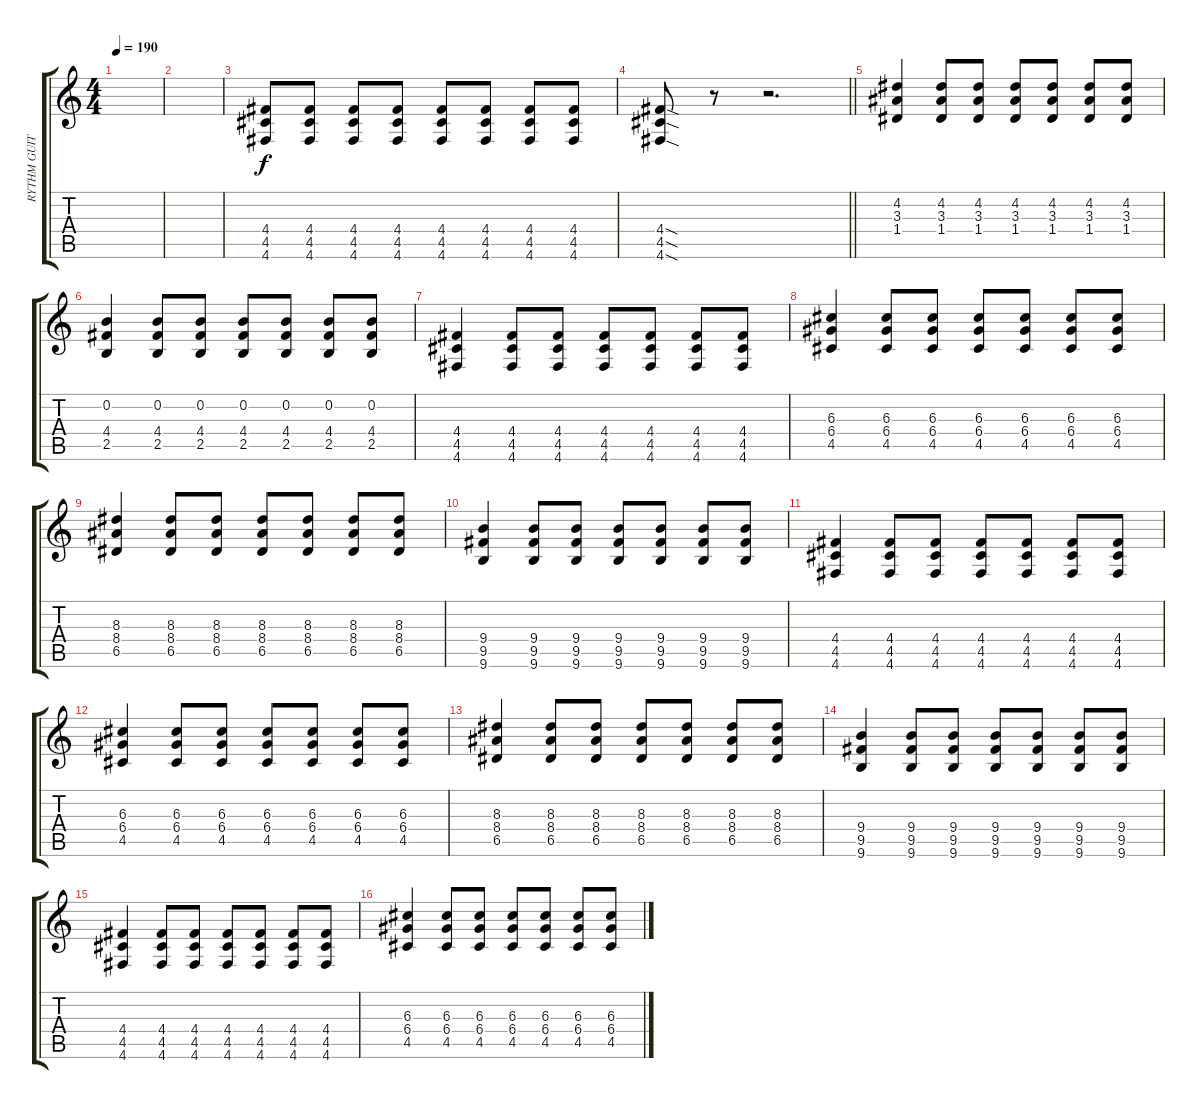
\track ("RYTHM GUITAR" "RYTHM GUIT") {instrument distortionguitar}
\staff {score tabs}
\tuning (E4 B3 G3 D3 A2 D2) {hide}
\ts (4 4)
\tempo 190
\clef g2
\ks c
|
|
(4.4 4.5 4.6).8 (4.4 4.5 4.6).8 (4.4 4.5 4.6).8 (4.4 4.5 4.6).8 (4.4 4.5 4.6).8 (4.4 4.5 4.6).8 (4.4 4.5 4.6).8 (4.4 4.5 4.6).8 |
\barLineRight lightlight
(4.4{sod} 4.5{sod} 4.6{sod}).8 r.8 r.2{d} |
(4.2 3.3 1.4).4 (4.2 3.3 1.4).8 (4.2 3.3 1.4).8 (4.2 3.3 1.4).8 (4.2 3.3 1.4).8 (4.2 3.3 1.4).8 (4.2 3.3 1.4).8 |
(0.2 4.4 2.5).4 (0.2 4.4 2.5).8 (0.2 4.4 2.5).8 (0.2 4.4 2.5).8 (0.2 4.4 2.5).8 (0.2 4.4 2.5).8 (0.2 4.4 2.5).8 |
(4.4 4.5 4.6).4 (4.4 4.5 4.6).8 (4.4 4.5 4.6).8 (4.4 4.5 4.6).8 (4.4 4.5 4.6).8 (4.4 4.5 4.6).8 (4.4 4.5 4.6).8 |
(6.3 6.4 4.5).4 (6.3 6.4 4.5).8 (6.3 6.4 4.5).8 (6.3 6.4 4.5).8 (6.3 6.4 4.5).8 (6.3 6.4 4.5).8 (6.3 6.4 4.5).8 |
(8.3 8.4 6.5).4 (8.3 8.4 6.5).8 (8.3 8.4 6.5).8 (8.3 8.4 6.5).8 (8.3 8.4 6.5).8 (8.3 8.4 6.5).8 (8.3 8.4 6.5).8 |
(9.4 9.5 9.6).4 (9.4 9.5 9.6).8 (9.4 9.5 9.6).8 (9.4 9.5 9.6).8 (9.4 9.5 9.6).8 (9.4 9.5 9.6).8 (9.4 9.5 9.6).8 |
(4.4 4.5 4.6).4 (4.4 4.5 4.6).8 (4.4 4.5 4.6).8 (4.4 4.5 4.6).8 (4.4 4.5 4.6).8 (4.4 4.5 4.6).8 (4.4 4.5 4.6).8 |
(6.3 6.4 4.5).4 (6.3 6.4 4.5).8 (6.3 6.4 4.5).8 (6.3 6.4 4.5).8 (6.3 6.4 4.5).8 (6.3 6.4 4.5).8 (6.3 6.4 4.5).8 |
(8.3 8.4 6.5).4 (8.3 8.4 6.5).8 (8.3 8.4 6.5).8 (8.3 8.4 6.5).8 (8.3 8.4 6.5).8 (8.3 8.4 6.5).8 (8.3 8.4 6.5).8 |
(9.4 9.5 9.6).4 (9.4 9.5 9.6).8 (9.4 9.5 9.6).8 (9.4 9.5 9.6).8 (9.4 9.5 9.6).8 (9.4 9.5 9.6).8 (9.4 9.5 9.6).8 |
(4.4 4.5 4.6).4 (4.4 4.5 4.6).8 (4.4 4.5 4.6).8 (4.4 4.5 4.6).8 (4.4 4.5 4.6).8 (4.4 4.5 4.6).8 (4.4 4.5 4.6).8 |
(6.3 6.4 4.5).4 (6.3 6.4 4.5).8 (6.3 6.4 4.5).8 (6.3 6.4 4.5).8 (6.3 6.4 4.5).8 (6.3 6.4 4.5).8 (6.3 6.4 4.5).8
